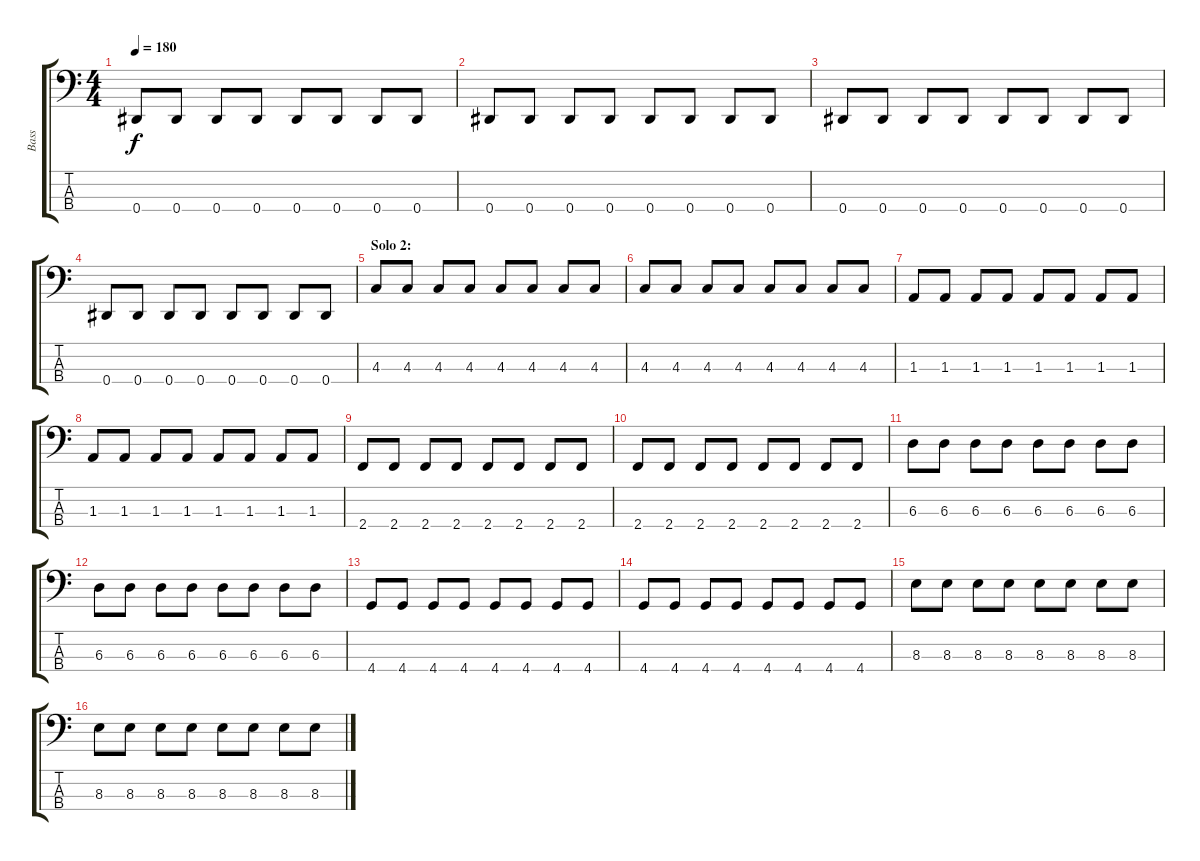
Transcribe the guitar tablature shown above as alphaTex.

\track ("Bass" "Bass") {instrument electricbassfinger}
\staff {score tabs}
\tuning (Gb2 Db2 Ab1 Eb1) {hide}
\ts (4 4)
\tempo 180
\clef f4
\ks c
0.4.8{dy f} 0.4.8 0.4.8 0.4.8 0.4.8 0.4.8 0.4.8 0.4.8 |
0.4.8 0.4.8 0.4.8 0.4.8 0.4.8 0.4.8 0.4.8 0.4.8 |
0.4.8 0.4.8 0.4.8 0.4.8 0.4.8 0.4.8 0.4.8 0.4.8 |
0.4.8 0.4.8 0.4.8 0.4.8 0.4.8 0.4.8 0.4.8 0.4.8 |
\section ("" "Solo 2:")
4.3.8 4.3.8 4.3.8 4.3.8 4.3.8 4.3.8 4.3.8 4.3.8 |
4.3.8 4.3.8 4.3.8 4.3.8 4.3.8 4.3.8 4.3.8 4.3.8 |
1.3.8 1.3.8 1.3.8 1.3.8 1.3.8 1.3.8 1.3.8 1.3.8 |
1.3.8 1.3.8 1.3.8 1.3.8 1.3.8 1.3.8 1.3.8 1.3.8 |
2.4.8 2.4.8 2.4.8 2.4.8 2.4.8 2.4.8 2.4.8 2.4.8 |
2.4.8 2.4.8 2.4.8 2.4.8 2.4.8 2.4.8 2.4.8 2.4.8 |
6.3.8 6.3.8 6.3.8 6.3.8 6.3.8 6.3.8 6.3.8 6.3.8 |
6.3.8 6.3.8 6.3.8 6.3.8 6.3.8 6.3.8 6.3.8 6.3.8 |
4.4.8 4.4.8 4.4.8 4.4.8 4.4.8 4.4.8 4.4.8 4.4.8 |
4.4.8 4.4.8 4.4.8 4.4.8 4.4.8 4.4.8 4.4.8 4.4.8 |
8.3.8 8.3.8 8.3.8 8.3.8 8.3.8 8.3.8 8.3.8 8.3.8 |
8.3.8 8.3.8 8.3.8 8.3.8 8.3.8 8.3.8 8.3.8 8.3.8
